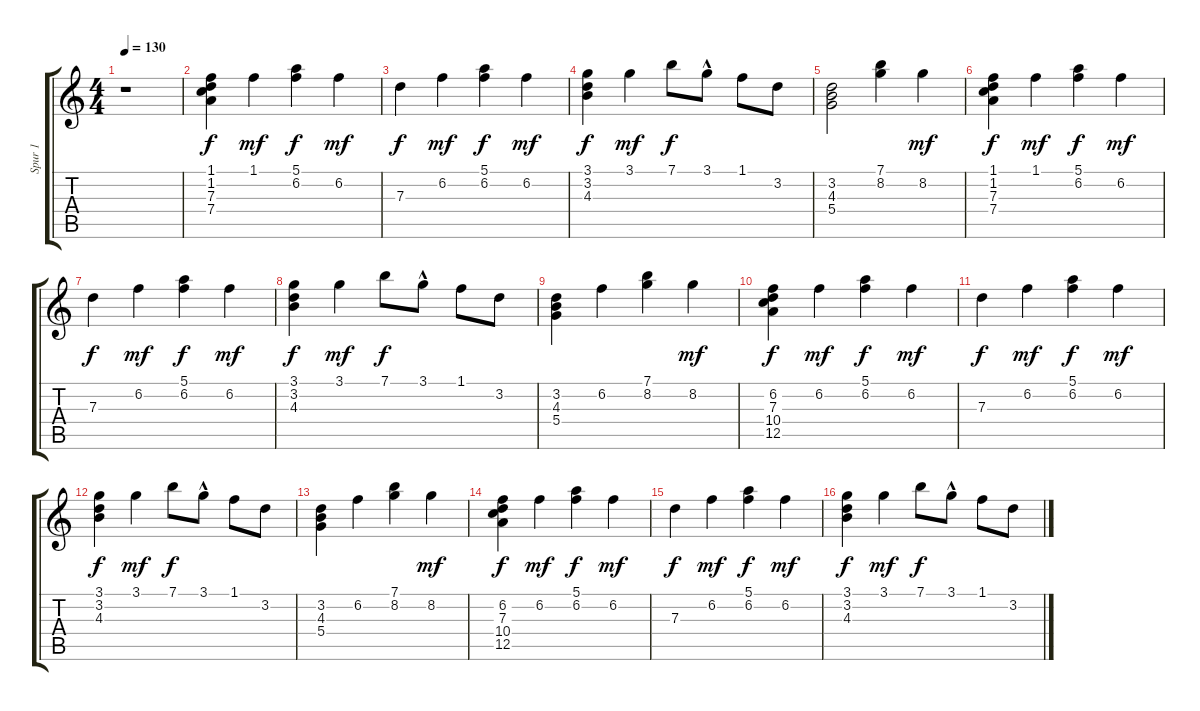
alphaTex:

\track ("Spur 1" "Spur 1") {instrument acousticguitarnylon}
\staff {score tabs}
\tuning (E4 B3 G3 D3 A2 E2) {hide}
\ts (4 4)
\tempo 130
\clef g2
\ks c
r.1{dy f instrument acousticguitarnylon} |
(1.1 1.2 7.3 7.4).4 1.1.4{dy mf} (5.1 6.2).4{dy f} 6.2.4{dy mf} |
7.3.4{dy f} 6.2.4{dy mf} (5.1 6.2).4{dy f} 6.2.4{dy mf} |
(3.1 3.2 4.3).4{dy f} 3.1.4{dy mf} 7.1.8{dy f} 3.1{hac}.8 1.1.8 3.2.8 |
(3.2 4.3 5.4).2 (7.1 8.2).4 8.2.4{dy mf} |
(1.1 1.2 7.3 7.4).4{dy f} 1.1.4{dy mf} (5.1 6.2).4{dy f} 6.2.4{dy mf} |
7.3.4{dy f} 6.2.4{dy mf} (5.1 6.2).4{dy f} 6.2.4{dy mf} |
(3.1 3.2 4.3).4{dy f} 3.1.4{dy mf} 7.1.8{dy f} 3.1{hac}.8 1.1.8 3.2.8 |
(3.2 4.3 5.4).4 6.2.4 (7.1 8.2).4 8.2.4{dy mf} |
(6.2 7.3 10.4 12.5).4{dy f} 6.2.4{dy mf} (5.1 6.2).4{dy f} 6.2.4{dy mf} |
7.3.4{dy f} 6.2.4{dy mf} (5.1 6.2).4{dy f} 6.2.4{dy mf} |
(3.1 3.2 4.3).4{dy f} 3.1.4{dy mf} 7.1.8{dy f} 3.1{hac}.8 1.1.8 3.2.8 |
(3.2 4.3 5.4).4 6.2.4 (7.1 8.2).4 8.2.4{dy mf} |
(6.2 7.3 10.4 12.5).4{dy f} 6.2.4{dy mf} (5.1 6.2).4{dy f} 6.2.4{dy mf} |
7.3.4{dy f} 6.2.4{dy mf} (5.1 6.2).4{dy f} 6.2.4{dy mf} |
(3.1 3.2 4.3).4{dy f} 3.1.4{dy mf} 7.1.8{dy f} 3.1{hac}.8 1.1.8 3.2.8
